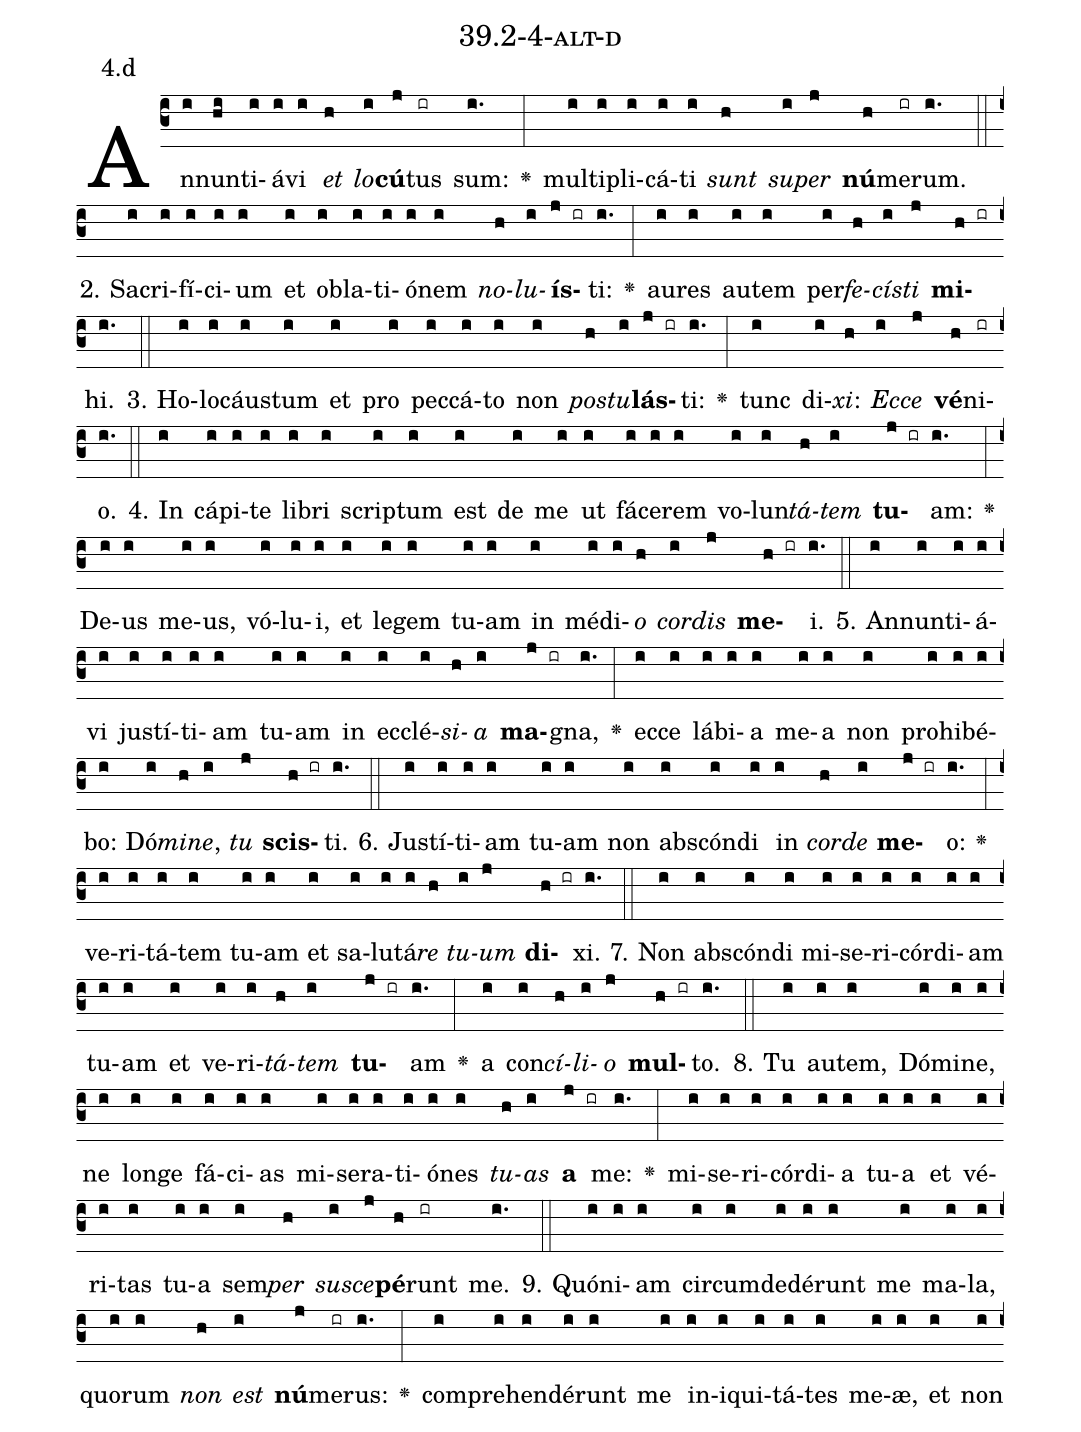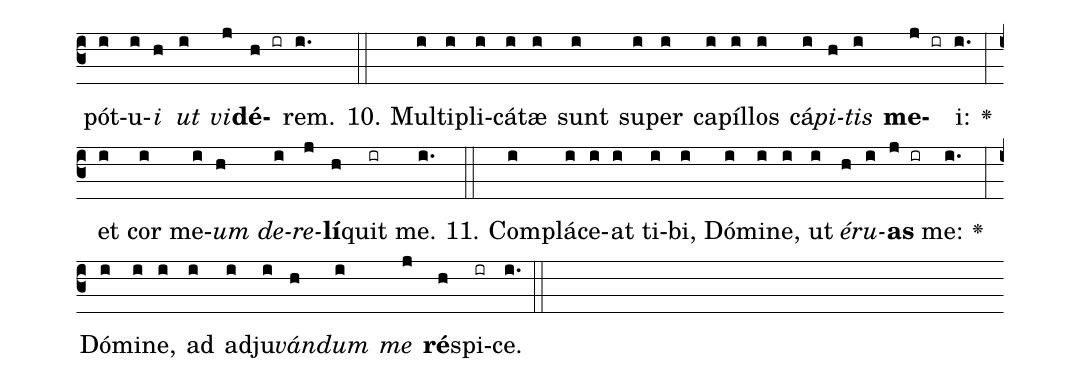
name: 39.2-4-alt-d;
annotation: 4.d;
%%
(c3)An(i)nun(hi)ti(i)á(i)vi(i) <i>et</i>(h) <i>lo</i>(i)<b>cú</b>(j)tus(ir) sum:(i.) <v>\greheightstar</v>(:) mul(i)ti(i)pli(i)cá(i)ti(i) <i>sunt</i>(h) <i>su</i>(i)<i>per</i>(j) <b>nú</b>(h)me(ir)rum.(i.) (::)
2. Sa(i)cri(i)fí(i)ci(i)um(i) et(i) ob(i)la(i)ti(i)ó(i)nem(i) <i>no</i>(h)<i>lu</i>(i)<b>ís</b>(j ir)ti:(i.) <v>\greheightstar</v>(:) au(i)res(i) au(i)tem(i) per(i)<i>fe</i>(h)<i>cís</i>(i)<i>ti</i>(j) <b>mi</b>(h ir)hi.(i.) (::)
3. Ho(i)lo(i)cáus(i)tum(i) et(i) pro(i) pec(i)cá(i)to(i) non(i) <i>pos</i>(h)<i>tu</i>(i)<b>lás</b>(j ir)ti:(i.) <v>\greheightstar</v>(:) tunc(i) di(i)<i>xi</i>:(h) <i>Ec</i>(i)<i>ce</i>(j) <b>vé</b>(h)ni(ir)o.(i.) (::)
4. In(i) cá(i)pi(i)te(i) li(i)bri(i) scrip(i)tum(i) est(i) de(i) me(i) ut(i) fá(i)ce(i)rem(i) vo(i)lun(i)<i>tá</i>(h)<i>tem</i>(i) <b>tu</b>(j ir)am:(i.) <v>\greheightstar</v>(:) De(i)us(i) me(i)us,(i) vó(i)lu(i)i,(i) et(i) le(i)gem(i) tu(i)am(i) in(i) mé(i)di(i)<i>o</i>(h) <i>cor</i>(i)<i>dis</i>(j) <b>me</b>(h ir)i.(i.) (::)
5. An(i)nun(i)ti(i)á(i)vi(i) jus(i)tí(i)ti(i)am(i) tu(i)am(i) in(i) ec(i)clé(i)<i>si</i>(h)<i>a</i>(i) <b>ma</b>(j ir)gna,(i.) <v>\greheightstar</v>(:) ec(i)ce(i) lá(i)bi(i)a(i) me(i)a(i) non(i) pro(i)hi(i)bé(i)bo:(i) Dó(i)<i>mi</i>(h)<i>ne</i>,(i) <i>tu</i>(j) <b>scis</b>(h ir)ti.(i.) (::)
6. Jus(i)tí(i)ti(i)am(i) tu(i)am(i) non(i) abs(i)cón(i)di(i) in(i) <i>cor</i>(h)<i>de</i>(i) <b>me</b>(j ir)o:(i.) <v>\greheightstar</v>(:) ve(i)ri(i)tá(i)tem(i) tu(i)am(i) et(i) sa(i)lu(i)tá(i)<i>re</i>(h) <i>tu</i>(i)<i>um</i>(j) <b>di</b>(h ir)xi.(i.) (::)
7. Non(i) abs(i)cón(i)di(i) mi(i)se(i)ri(i)cór(i)di(i)am(i) tu(i)am(i) et(i) ve(i)ri(i)<i>tá</i>(h)<i>tem</i>(i) <b>tu</b>(j ir)am(i.) <v>\greheightstar</v>(:) a(i) con(i)<i>cí</i>(h)<i>li</i>(i)<i>o</i>(j) <b>mul</b>(h ir)to.(i.) (::)
8. Tu(i) au(i)tem,(i) Dó(i)mi(i)ne,(i) ne(i) lon(i)ge(i) fá(i)ci(i)as(i) mi(i)se(i)ra(i)ti(i)ó(i)nes(i) <i>tu</i>(h)<i>as</i>(i) <b>a</b>(j ir) me:(i.) <v>\greheightstar</v>(:) mi(i)se(i)ri(i)cór(i)di(i)a(i) tu(i)a(i) et(i) vé(i)ri(i)tas(i) tu(i)a(i) sem(i)<i>per</i>(h) <i>su</i>(i)<i>sce</i>(j)<b>pé</b>(h)runt(ir) me.(i.) (::)
9. Quón(i)i(i)am(i) cir(i)cum(i)de(i)dé(i)runt(i) me(i) ma(i)la,(i) quo(i)rum(i) <i>non</i>(h) <i>est</i>(i) <b>nú</b>(j)me(ir)rus:(i.) <v>\greheightstar</v>(:) com(i)pre(i)hen(i)dé(i)runt(i) me(i) in(i)i(i)qui(i)tá(i)tes(i) me(i)æ,(i) et(i) non(i) pót(i)u(i)<i>i</i>(h) <i>ut</i>(i) <i>vi</i>(j)<b>dé</b>(h ir)rem.(i.) (::)
10. Mul(i)ti(i)pli(i)cá(i)tæ(i) sunt(i) su(i)per(i) ca(i)píl(i)los(i) cá(i)<i>pi</i>(h)<i>tis</i>(i) <b>me</b>(j ir)i:(i.) <v>\greheightstar</v>(:) et(i) cor(i) me(i)<i>um</i>(h) <i>de</i>(i)<i>re</i>(j)<b>lí</b>(h)quit(ir) me.(i.) (::)
11. Com(i)plá(i)ce(i)at(i) ti(i)bi,(i) Dó(i)mi(i)ne,(i) ut(i) <i>é</i>(h)<i>ru</i>(i)<b>as</b>(j ir) me:(i.) <v>\greheightstar</v>(:) Dó(i)mi(i)ne,(i) ad(i) ad(i)ju(i)<i>ván</i>(h)<i>dum</i>(i) <i>me</i>(j) <b>ré</b>(h)spi(ir)ce.(i.) (::)
